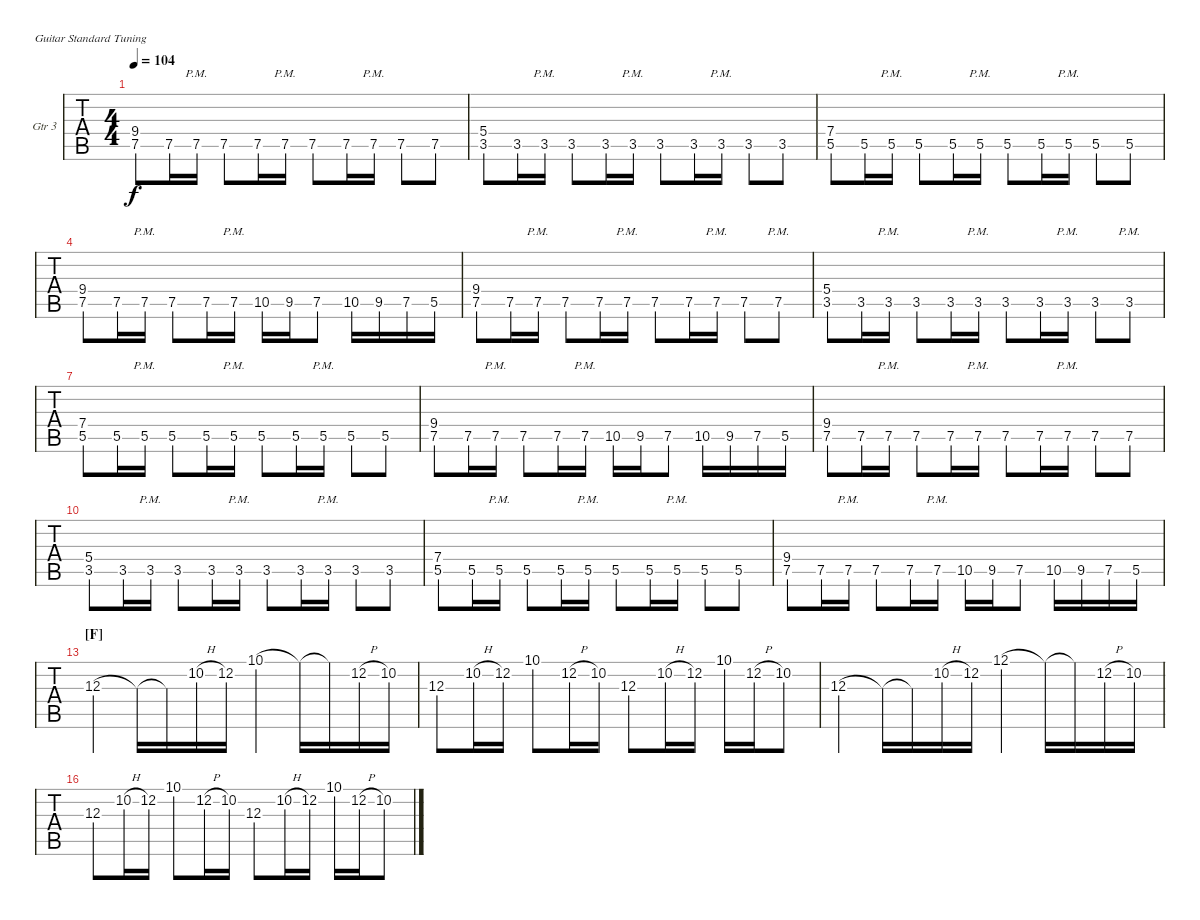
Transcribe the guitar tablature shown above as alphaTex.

\bracketExtendMode nobrackets
\firstSystemTrackNameOrientation horizontal
\otherSystemsTrackNameOrientation horizontal
\defaultBarNumberDisplay FirstOfSystem
\track ("Guitar 3" "Gtr 3") {instrument distortionguitar}
\staff {tabs}
\tuning (E4 B3 G3 D3 A2 E2)
\ts (4 4)
\tempo 104
\clef g2
\scale
0.25
\ks c
(9.4 7.5).8{dy f} 7.5.16 7.5{pm}.16 7.5.8 7.5.16 7.5{pm}.16 7.5.8 7.5.16 7.5{pm}.16 7.5.8 7.5.8 |
\scale
0.25 (5.4 3.5).8 3.5.16 3.5{pm}.16 3.5.8 3.5.16 3.5{pm}.16 3.5.8 3.5.16 3.5{pm}.16 3.5.8 3.5.8 |
\scale
0.25 (7.4 5.5).8 5.5.16 5.5{pm}.16 5.5.8 5.5.16 5.5{pm}.16 5.5.8 5.5.16 5.5{pm}.16 5.5.8 5.5.8 |
\scale
0.25 (9.4 7.5).8 7.5.16 7.5{pm}.16 7.5.8 7.5.16 7.5{pm}.16 10.5.16 9.5.16 7.5.8 10.5.16 9.5.16 7.5.16 5.5.16 |
\scale
0.25 (9.4 7.5).8 7.5.16 7.5{pm}.16 7.5.8 7.5.16 7.5{pm}.16 7.5.8 7.5.16 7.5{pm}.16 7.5.8 7.5{pm}.8 |
\scale
0.25 (5.4 3.5).8 3.5.16 3.5{pm}.16 3.5.8 3.5.16 3.5{pm}.16 3.5.8 3.5.16 3.5{pm}.16 3.5.8 3.5{pm}.8 |
\scale
0.25 (7.4 5.5).8 5.5.16 5.5{pm}.16 5.5.8 5.5.16 5.5{pm}.16 5.5.8 5.5.16 5.5{pm}.16 5.5.8 5.5.8 |
\scale
0.25 (9.4 7.5).8 7.5.16 7.5{pm}.16 7.5.8 7.5.16 7.5{pm}.16 10.5.16 9.5.16 7.5.8 10.5.16 9.5.16 7.5.16 5.5.16 |
\scale
0.25 (9.4 7.5).8 7.5.16 7.5{pm}.16 7.5.8 7.5.16 7.5{pm}.16 7.5.8 7.5.16 7.5{pm}.16 7.5.8 7.5.8 |
\scale
0.25 (5.4 3.5).8 3.5.16 3.5{pm}.16 3.5.8 3.5.16 3.5{pm}.16 3.5.8 3.5.16 3.5{pm}.16 3.5.8 3.5.8 |
\scale
0.25 (7.4 5.5).8 5.5.16 5.5{pm}.16 5.5.8 5.5.16 5.5{pm}.16 5.5.8 5.5.16 5.5{pm}.16 5.5.8 5.5.8 |
\scale
0.25 (9.4 7.5).8 7.5.16 7.5{pm}.16 7.5.8 7.5.16 7.5{pm}.16 10.5.16 9.5.16 7.5.8 10.5.16 9.5.16 7.5.16 5.5.16 |
\section ("F" "")
\scale
0.25 12.3.4 12.3{t}.16 12.3{t}.16 10.2{h}.16 12.2.16 10.1.4 10.1{t}.16 10.1{t}.16 12.2{h}.16 10.2.16 |
\scale
0.25 12.3.8 10.2{h}.16 12.2.16 10.1.8 12.2{h}.16 10.2.16 12.3.8 10.2{h}.16 12.2.16 10.1.16 12.2{h}.16 10.2.8 |
\scale
0.25 12.3.4 12.3{t}.16 12.3{t}.16 10.2{h}.16 12.2.16 12.1.4 12.1{t}.16 12.1{t}.16 12.2{h}.16 10.2.16 |
\scale
0.25 12.3.8 10.2{h}.16 12.2.16 10.1.8 12.2{h}.16 10.2.16 12.3.8 10.2{h}.16 12.2.16 10.1.16 12.2{h}.16 10.2.8
